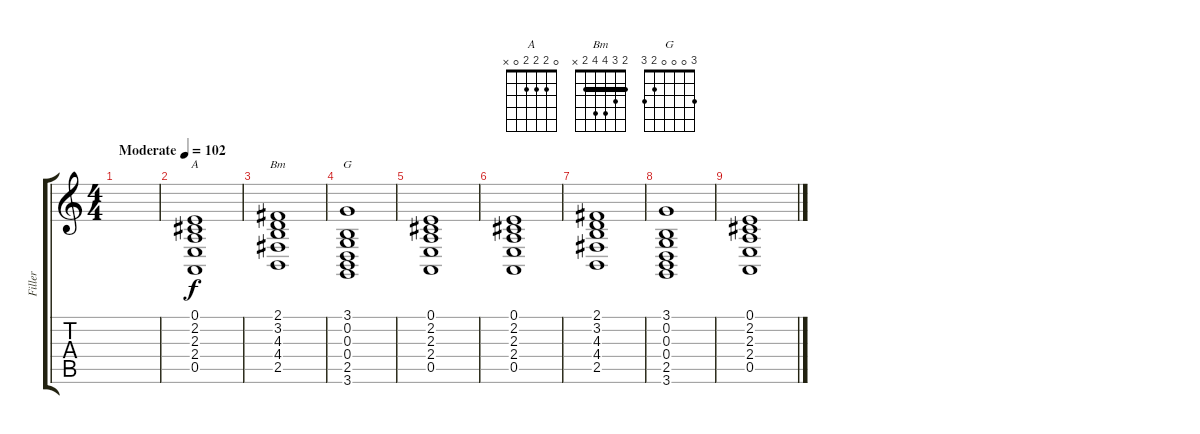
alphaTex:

\track ("Filler" "Filler") {instrument synthstrings2}
\staff {score tabs}
\tuning (E4 B3 G3 D3 A2 E2) {hide}
\chord ("A" 0 2 2 2 0 x)
\chord ("Bm" 2 3 4 4 2 x) {barre 2}
\chord ("G" 3 0 0 0 2 3)
\ts (4 4)
\tempo (102 "Moderate")
\clef g2
\ks c
|
(0.1 2.2 2.3 2.4 0.5).1{ch "A"} |
(2.1 3.2 4.3 4.4 2.5).1{ch "Bm"} |
(3.1 0.2 0.3 0.4 2.5 3.6).1{ch "G"} |
(0.1 2.2 2.3 2.4 0.5).1 |
(0.1 2.2 2.3 2.4 0.5).1 |
(2.1 3.2 4.3 4.4 2.5).1 |
(3.1 0.2 0.3 0.4 2.5 3.6).1 |
(0.1 2.2 2.3 2.4 0.5).1
